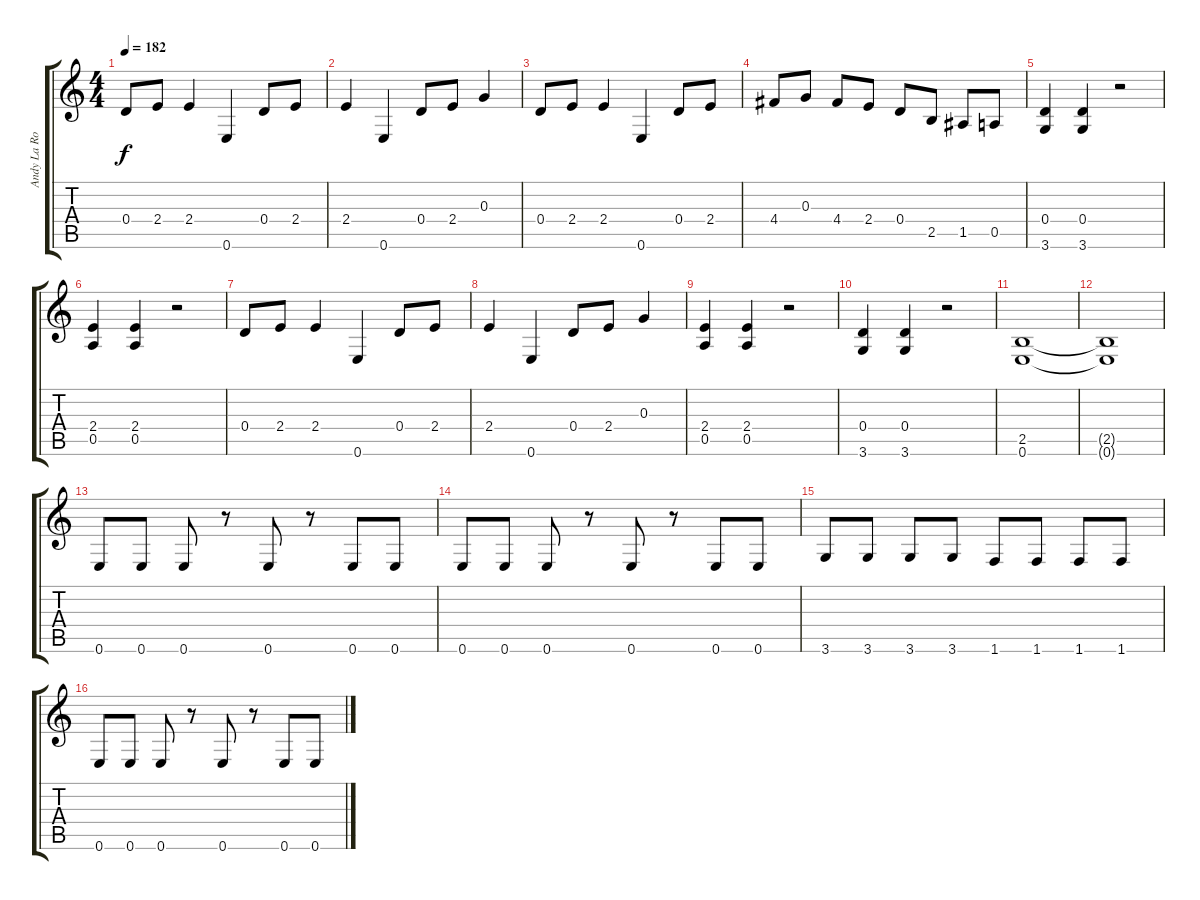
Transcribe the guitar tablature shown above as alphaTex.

\track ("Andy La Rocque" "Andy La Ro") {instrument distortionguitar}
\staff {score tabs}
\tuning (E4 B3 G3 D3 A2 E2) {hide}
\ts (4 4)
\tempo 182
\clef g2
\ks c
0.4.8{dy f} 2.4.8 2.4.4 0.6.4 0.4.8 2.4.8 |
2.4.4 0.6.4 0.4.8 2.4.8 0.3.4 |
0.4.8 2.4.8 2.4.4 0.6.4 0.4.8 2.4.8 |
4.4.8 0.3.8 4.4.8 2.4.8 0.4.8 2.5.8 1.5.8 0.5.8 |
(0.4 3.6).4 (0.4 3.6).4 r.2 |
(2.4 0.5).4 (2.4 0.5).4 r.2 |
0.4.8 2.4.8 2.4.4 0.6.4 0.4.8 2.4.8 |
2.4.4 0.6.4 0.4.8 2.4.8 0.3.4 |
(2.4 0.5).4 (2.4 0.5).4 r.2 |
(0.4 3.6).4 (0.4 3.6).4 r.2 |
(2.5 0.6).1 |
(2.5{t} 0.6{t}).1 |
0.6.8 0.6.8 0.6.8 r.8 0.6.8 r.8 0.6.8 0.6.8 |
0.6.8 0.6.8 0.6.8 r.8 0.6.8 r.8 0.6.8 0.6.8 |
3.6.8 3.6.8 3.6.8 3.6.8 1.6.8 1.6.8 1.6.8 1.6.8 |
0.6.8 0.6.8 0.6.8 r.8 0.6.8 r.8 0.6.8 0.6.8
